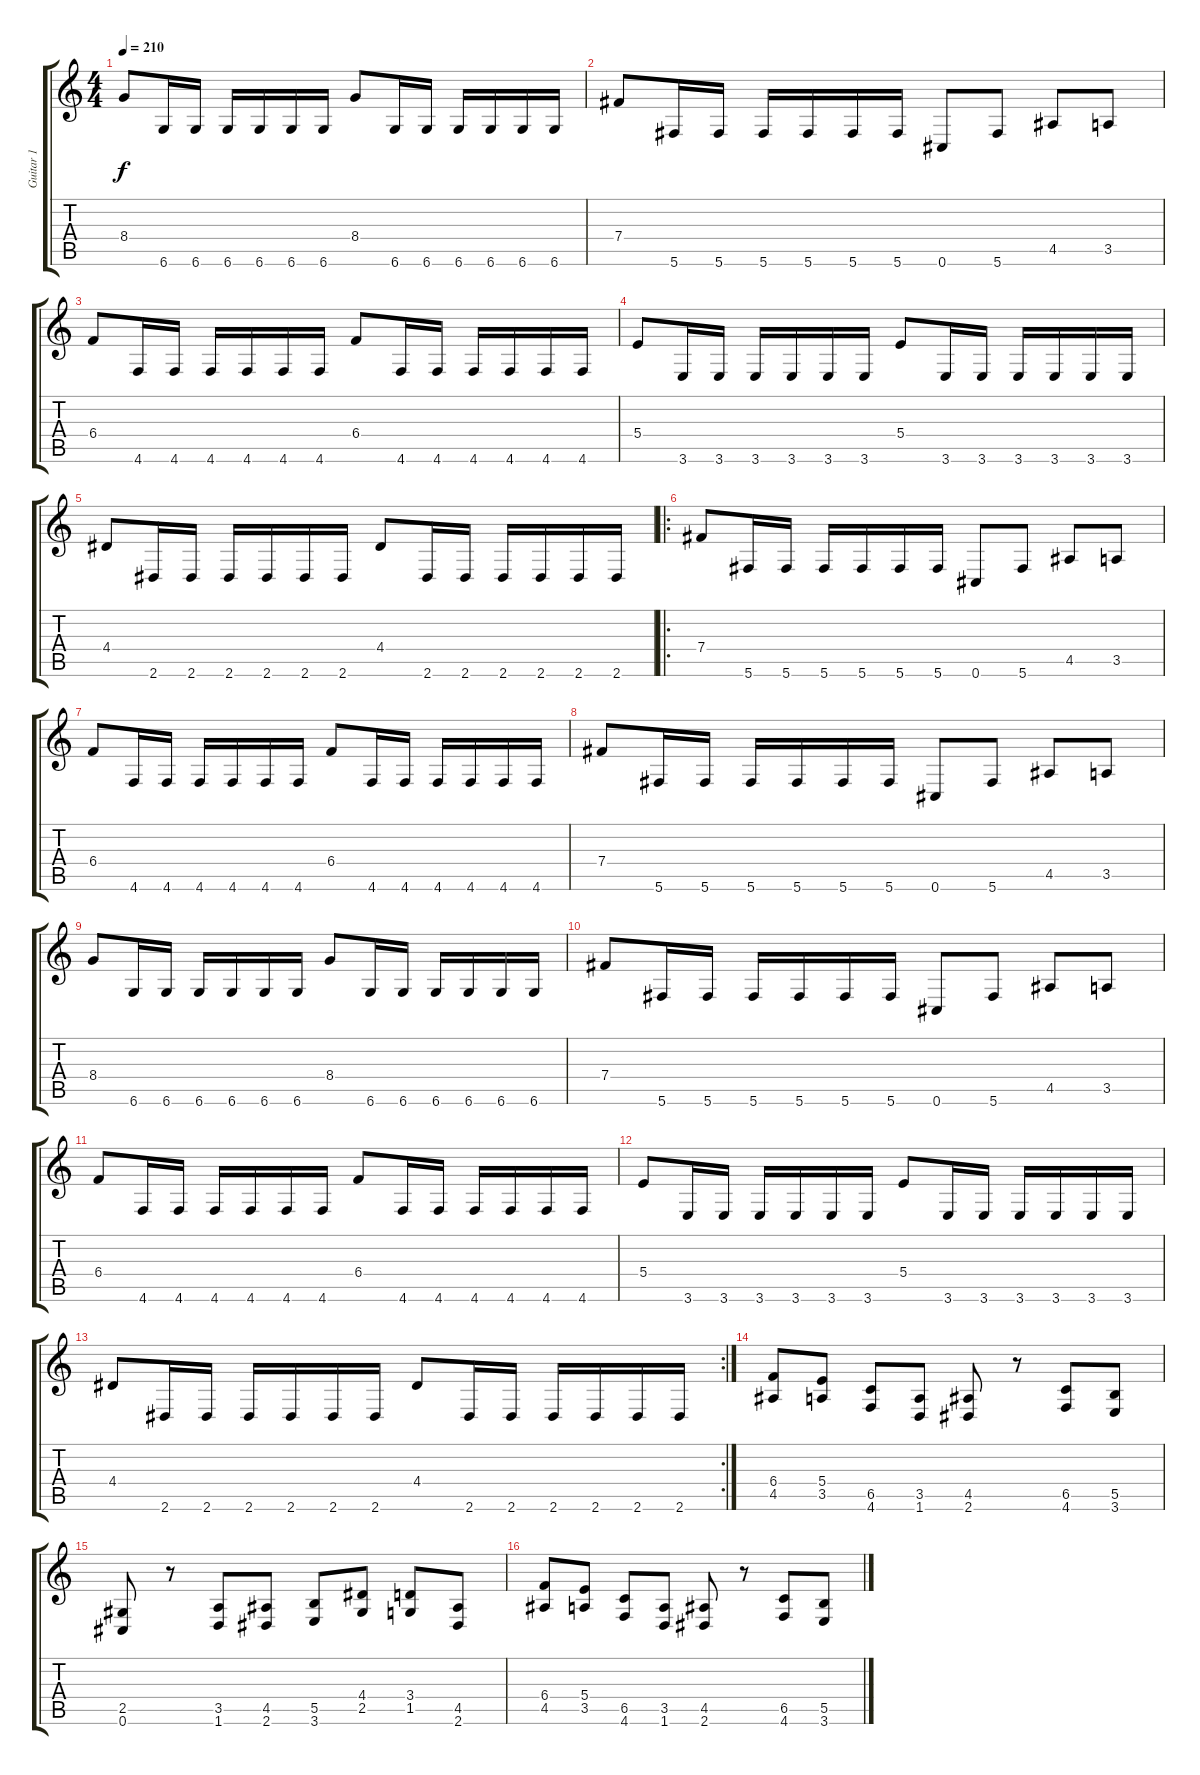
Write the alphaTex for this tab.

\track ("Guitar 1" "Guitar 1") {instrument distortionguitar}
\staff {score tabs}
\tuning (Db4 Ab3 E3 B2 Gb2 Db2) {hide}
\ts (4 4)
\tempo 210
\clef g2
\ks c
8.4.8{dy f} 6.6.16 6.6.16 6.6.16 6.6.16 6.6.16 6.6.16 8.4.8 6.6.16 6.6.16 6.6.16 6.6.16 6.6.16 6.6.16 |
7.4.8 5.6.16 5.6.16 5.6.16 5.6.16 5.6.16 5.6.16 0.6.8 5.6.8 4.5.8 3.5.8 |
6.4.8 4.6.16 4.6.16 4.6.16 4.6.16 4.6.16 4.6.16 6.4.8 4.6.16 4.6.16 4.6.16 4.6.16 4.6.16 4.6.16 |
5.4.8 3.6.16 3.6.16 3.6.16 3.6.16 3.6.16 3.6.16 5.4.8 3.6.16 3.6.16 3.6.16 3.6.16 3.6.16 3.6.16 |
4.4.8 2.6.16 2.6.16 2.6.16 2.6.16 2.6.16 2.6.16 4.4.8 2.6.16 2.6.16 2.6.16 2.6.16 2.6.16 2.6.16 |
\ro
7.4.8 5.6.16 5.6.16 5.6.16 5.6.16 5.6.16 5.6.16 0.6.8 5.6.8 4.5.8 3.5.8 |
6.4.8 4.6.16 4.6.16 4.6.16 4.6.16 4.6.16 4.6.16 6.4.8 4.6.16 4.6.16 4.6.16 4.6.16 4.6.16 4.6.16 |
7.4.8 5.6.16 5.6.16 5.6.16 5.6.16 5.6.16 5.6.16 0.6.8 5.6.8 4.5.8 3.5.8 |
8.4.8 6.6.16 6.6.16 6.6.16 6.6.16 6.6.16 6.6.16 8.4.8 6.6.16 6.6.16 6.6.16 6.6.16 6.6.16 6.6.16 |
7.4.8 5.6.16 5.6.16 5.6.16 5.6.16 5.6.16 5.6.16 0.6.8 5.6.8 4.5.8 3.5.8 |
6.4.8 4.6.16 4.6.16 4.6.16 4.6.16 4.6.16 4.6.16 6.4.8 4.6.16 4.6.16 4.6.16 4.6.16 4.6.16 4.6.16 |
5.4.8 3.6.16 3.6.16 3.6.16 3.6.16 3.6.16 3.6.16 5.4.8 3.6.16 3.6.16 3.6.16 3.6.16 3.6.16 3.6.16 |
\rc 2
4.4.8 2.6.16 2.6.16 2.6.16 2.6.16 2.6.16 2.6.16 4.4.8 2.6.16 2.6.16 2.6.16 2.6.16 2.6.16 2.6.16 |
(6.4 4.5).8 (5.4 3.5).8 (6.5 4.6).8 (3.5 1.6).8 (4.5 2.6).8 r.8 (6.5 4.6).8 (5.5 3.6).8 |
(2.5 0.6).8 r.8 (3.5 1.6).8 (4.5 2.6).8 (5.5 3.6).8 (4.4 2.5).8 (3.4 1.5).8 (4.5 2.6).8 |
(6.4 4.5).8 (5.4 3.5).8 (6.5 4.6).8 (3.5 1.6).8 (4.5 2.6).8 r.8 (6.5 4.6).8 (5.5 3.6).8
